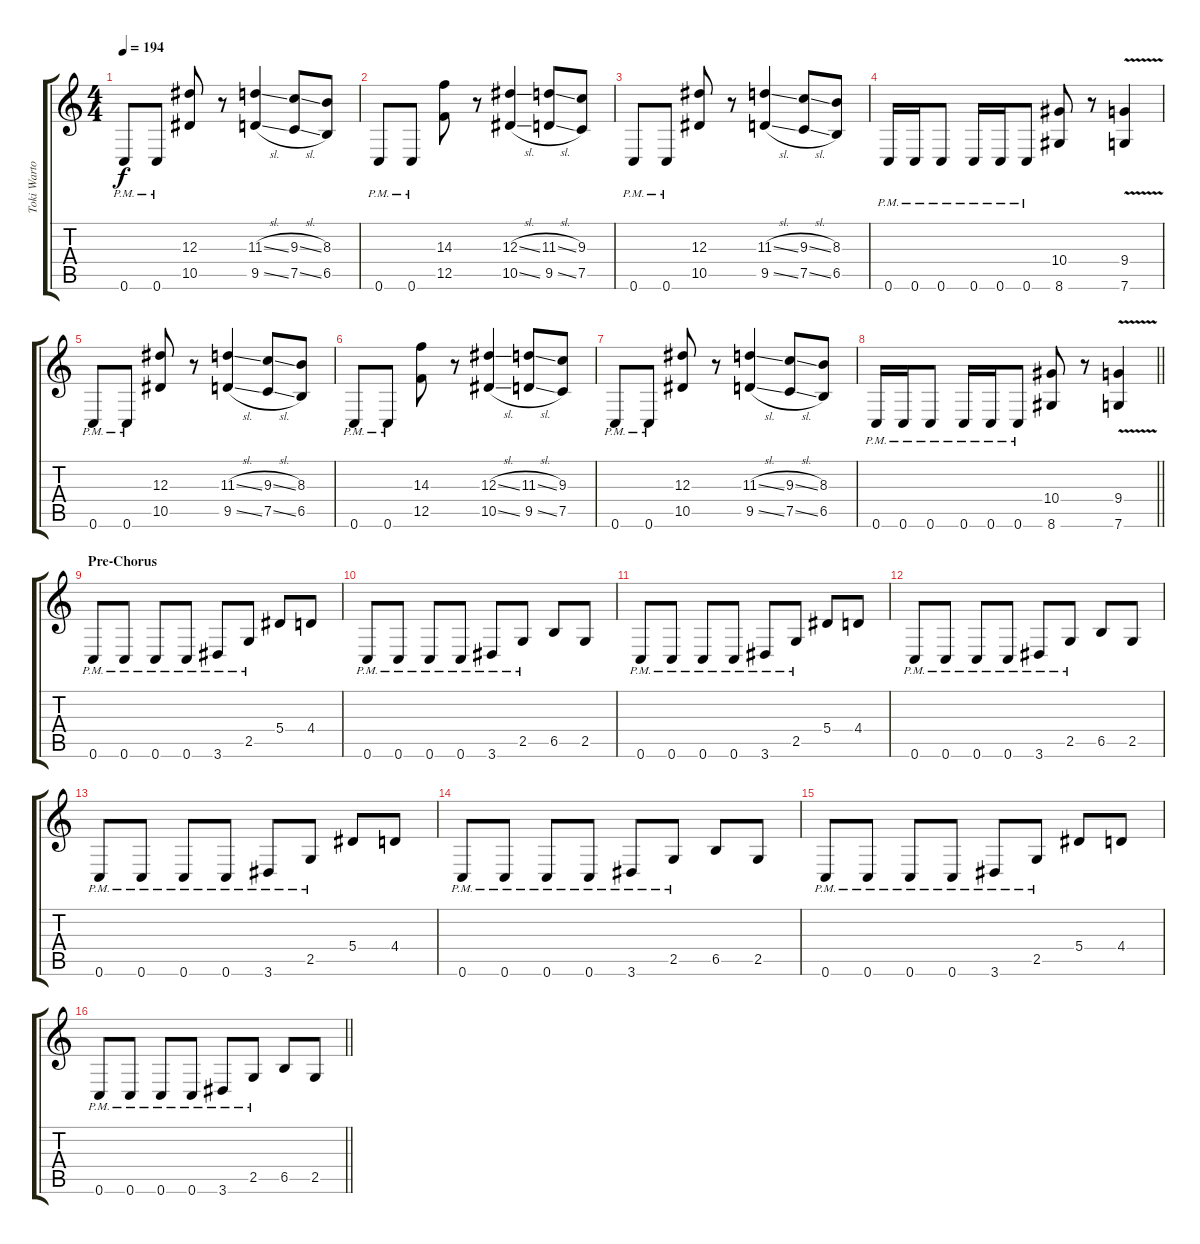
\track ("Toki Wartooth (Lead Guitar 2)" "Toki Warto") {instrument distortionguitar}
\staff {score tabs}
\tuning (C4 G3 Eb3 Bb2 F2 C2) {hide}
\ts (4 4)
\tempo 194
\clef g2
\ks c
0.6{pm}.8{dy f} 0.6{pm}.8 (12.3 10.5).8 r.8 (11.3{sl} 9.5{sl}).4 (9.3{sl} 7.5{sl}).8 (8.3 6.5).8 |
0.6{pm}.8 0.6{pm}.8 (14.3 12.5).8 r.8 (12.3{sl} 10.5{sl}).4 (11.3{sl} 9.5{sl}).8 (9.3 7.5).8 |
0.6{pm}.8 0.6{pm}.8 (12.3 10.5).8 r.8 (11.3{sl} 9.5{sl}).4 (9.3{sl} 7.5{sl}).8 (8.3 6.5).8 |
0.6{pm}.16 0.6{pm}.16 0.6{pm}.8 0.6{pm}.16 0.6{pm}.16 0.6{pm}.8 (10.4 8.6).8 r.8 (9.4{v} 7.6{v}).4 |
0.6{pm}.8 0.6{pm}.8 (12.3 10.5).8 r.8 (11.3{sl} 9.5{sl}).4 (9.3{sl} 7.5{sl}).8 (8.3 6.5).8 |
0.6{pm}.8 0.6{pm}.8 (14.3 12.5).8 r.8 (12.3{sl} 10.5{sl}).4 (11.3{sl} 9.5{sl}).8 (9.3 7.5).8 |
0.6{pm}.8 0.6{pm}.8 (12.3 10.5).8 r.8 (11.3{sl} 9.5{sl}).4 (9.3{sl} 7.5{sl}).8 (8.3 6.5).8 |
\barLineRight lightlight
0.6{pm}.16 0.6{pm}.16 0.6{pm}.8 0.6{pm}.16 0.6{pm}.16 0.6{pm}.8 (10.4 8.6).8 r.8 (9.4{v} 7.6{v}).4 |
\section ("" "Pre-Chorus")
0.6{pm}.8 0.6{pm}.8 0.6{pm}.8 0.6{pm}.8 3.6{pm}.8 2.5{pm}.8 5.4.8 4.4.8 |
0.6{pm}.8 0.6{pm}.8 0.6{pm}.8 0.6{pm}.8 3.6{pm}.8 2.5{pm}.8 6.5.8 2.5.8 |
0.6{pm}.8 0.6{pm}.8 0.6{pm}.8 0.6{pm}.8 3.6{pm}.8 2.5{pm}.8 5.4.8 4.4.8 |
0.6{pm}.8 0.6{pm}.8 0.6{pm}.8 0.6{pm}.8 3.6{pm}.8 2.5{pm}.8 6.5.8 2.5.8 |
0.6{pm}.8 0.6{pm}.8 0.6{pm}.8 0.6{pm}.8 3.6{pm}.8 2.5{pm}.8 5.4.8 4.4.8 |
0.6{pm}.8 0.6{pm}.8 0.6{pm}.8 0.6{pm}.8 3.6{pm}.8 2.5{pm}.8 6.5.8 2.5.8 |
0.6{pm}.8 0.6{pm}.8 0.6{pm}.8 0.6{pm}.8 3.6{pm}.8 2.5{pm}.8 5.4.8 4.4.8 |
\barLineRight lightlight
0.6{pm}.8 0.6{pm}.8 0.6{pm}.8 0.6{pm}.8 3.6{pm}.8 2.5{pm}.8 6.5.8 2.5.8
